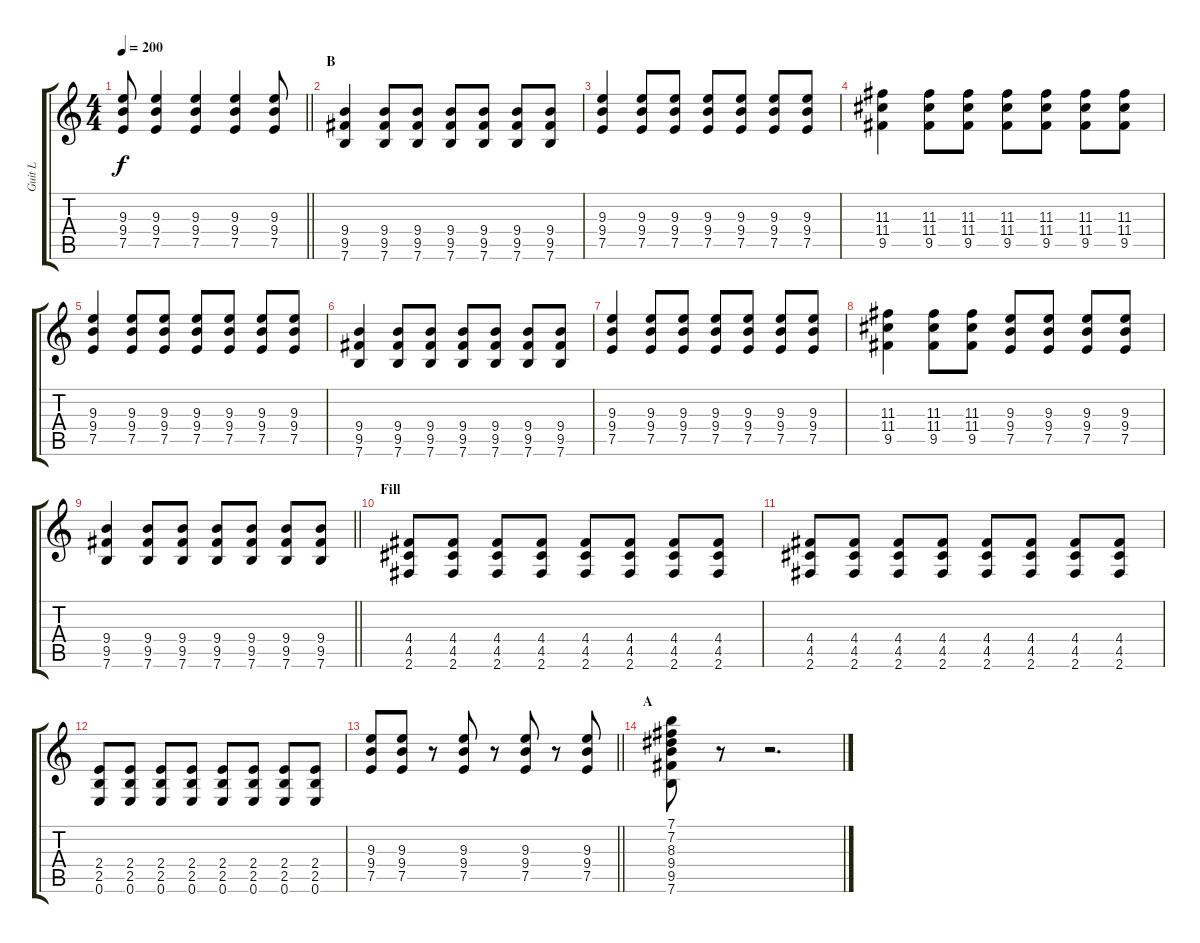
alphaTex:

\track ("Guit L" "Guit L") {instrument distortionguitar}
\staff {score tabs}
\tuning (E4 B3 G3 D3 A2 E2) {hide}
\ts (4 4)
\tempo 200
\clef g2
\barLineRight lightlight
\ks c
(9.3 9.4 7.5).8{dy f} (9.3 9.4 7.5).4 (9.3 9.4 7.5).4 (9.3 9.4 7.5).4 (9.3 9.4 7.5).8 |
\section ("" "B")
(9.4 9.5 7.6).4 (9.4 9.5 7.6).8 (9.4 9.5 7.6).8 (9.4 9.5 7.6).8 (9.4 9.5 7.6).8 (9.4 9.5 7.6).8 (9.4 9.5 7.6).8 |
(9.3 9.4 7.5).4 (9.3 9.4 7.5).8 (9.3 9.4 7.5).8 (9.3 9.4 7.5).8 (9.3 9.4 7.5).8 (9.3 9.4 7.5).8 (9.3 9.4 7.5).8 |
(11.3 11.4 9.5).4 (11.3 11.4 9.5).8 (11.3 11.4 9.5).8 (11.3 11.4 9.5).8 (11.3 11.4 9.5).8 (11.3 11.4 9.5).8 (11.3 11.4 9.5).8 |
(9.3 9.4 7.5).4 (9.3 9.4 7.5).8 (9.3 9.4 7.5).8 (9.3 9.4 7.5).8 (9.3 9.4 7.5).8 (9.3 9.4 7.5).8 (9.3 9.4 7.5).8 |
(9.4 9.5 7.6).4 (9.4 9.5 7.6).8 (9.4 9.5 7.6).8 (9.4 9.5 7.6).8 (9.4 9.5 7.6).8 (9.4 9.5 7.6).8 (9.4 9.5 7.6).8 |
(9.3 9.4 7.5).4 (9.3 9.4 7.5).8 (9.3 9.4 7.5).8 (9.3 9.4 7.5).8 (9.3 9.4 7.5).8 (9.3 9.4 7.5).8 (9.3 9.4 7.5).8 |
(11.3 11.4 9.5).4 (11.3 11.4 9.5).8 (11.3 11.4 9.5).8 (9.3 9.4 7.5).8 (9.3 9.4 7.5).8 (9.3 9.4 7.5).8 (9.3 9.4 7.5).8 |
\barLineRight lightlight
(9.4 9.5 7.6).4 (9.4 9.5 7.6).8 (9.4 9.5 7.6).8 (9.4 9.5 7.6).8 (9.4 9.5 7.6).8 (9.4 9.5 7.6).8 (9.4 9.5 7.6).8 |
\section ("" "Fill")
(4.4 4.5 2.6).8 (4.4 4.5 2.6).8 (4.4 4.5 2.6).8 (4.4 4.5 2.6).8 (4.4 4.5 2.6).8 (4.4 4.5 2.6).8 (4.4 4.5 2.6).8 (4.4 4.5 2.6).8 |
(4.4 4.5 2.6).8 (4.4 4.5 2.6).8 (4.4 4.5 2.6).8 (4.4 4.5 2.6).8 (4.4 4.5 2.6).8 (4.4 4.5 2.6).8 (4.4 4.5 2.6).8 (4.4 4.5 2.6).8 |
(2.4 2.5 0.6).8 (2.4 2.5 0.6).8 (2.4 2.5 0.6).8 (2.4 2.5 0.6).8 (2.4 2.5 0.6).8 (2.4 2.5 0.6).8 (2.4 2.5 0.6).8 (2.4 2.5 0.6).8 |
\barLineRight lightlight
(9.3 9.4 7.5).8 (9.3 9.4 7.5).8 r.8 (9.3 9.4 7.5).8 r.8 (9.3 9.4 7.5).8 r.8 (9.3 9.4 7.5).8 |
\section ("" "A")
(7.1 7.2 8.3 9.4 9.5 7.6).8 r.8 r.2{d}
